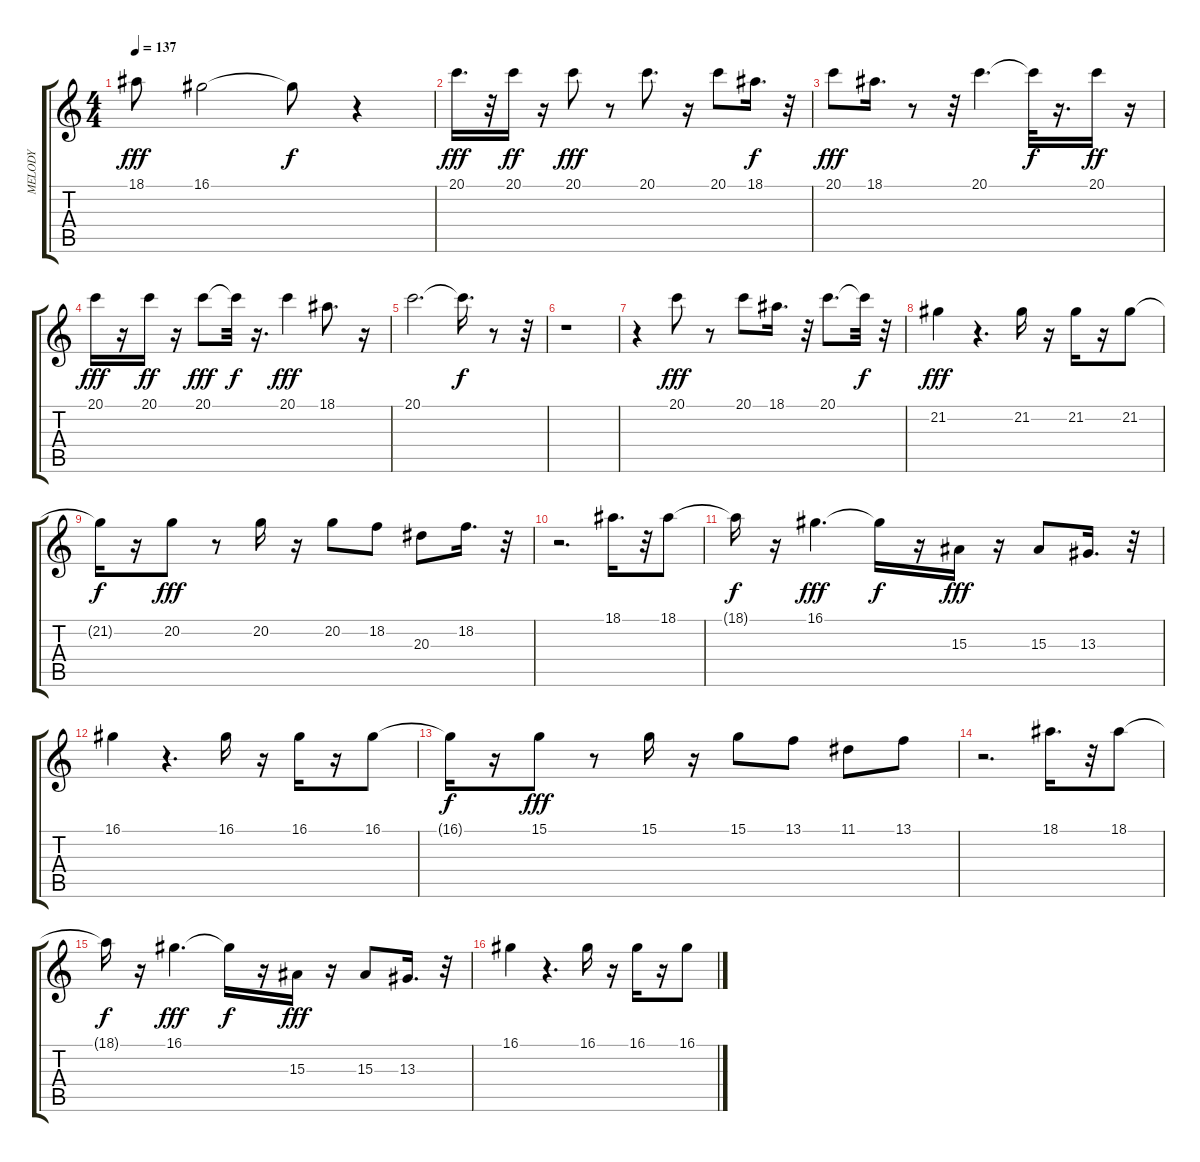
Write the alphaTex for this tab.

\track ("MELODY" "MELODY") {instrument synthbrass1}
\staff {score tabs}
\tuning (E4 B3 G3 D3 A2 E2) {hide}
\ts (4 4)
\tempo 137
\clef g2
\ks c
18.1.8{dy fff} 16.1.2 16.1{t}.8{dy f} r.4 |
20.1.16{d dy fff} r.32 20.1.16{dy ff} r.16 20.1.8{dy fff} r.8 20.1.8{d} r.16 20.1.8 18.1.16{d dy f} r.32 |
20.1.8{dy fff} 18.1.16{d} r.8 r.32 20.1.4{d} 20.1{t}.32{dy f} r.16{d} 20.1.16{dy ff} r.16 |
20.1.16{dy fff} r.16 20.1.16{dy ff} r.16 20.1.8{dy fff} 20.1{t}.32{dy f} r.16{d} 20.1.4{dy fff} 18.1.8{d} r.16 |
20.1.2{d} 20.1{t}.16{d dy f} r.8 r.32 |
r.1 |
r.4 20.1.8{dy fff} r.8 20.1.8 18.1.16{d} r.32 20.1.8{d} 20.1{t}.32{dy f} r.32 |
21.2.4{dy fff} r.4{d} 21.2.16 r.16 21.2.16 r.16 21.2.8 |
21.2{t}.16{dy f} r.16 20.2.8{dy fff} r.8 20.2.16 r.16 20.2.8 18.2.8 20.3.8 18.2.16{d} r.32 |
r.2{d} 18.1.16{d} r.32 18.1.8 |
18.1{t}.16{dy f} r.16 16.1.4{d dy fff} 16.1{t}.16{dy f} r.16 15.3.16{dy fff} r.16 15.3.8 13.3.16{d} r.32 |
16.1.4 r.4{d} 16.1.16 r.16 16.1.16 r.16 16.1.8 |
16.1{t}.16{dy f} r.16 15.1.8{dy fff} r.8 15.1.16 r.16 15.1.8 13.1.8 11.1.8 13.1.8 |
r.2{d} 18.1.16{d} r.32 18.1.8 |
18.1{t}.16{dy f} r.16 16.1.4{d dy fff} 16.1{t}.16{dy f} r.16 15.3.16{dy fff} r.16 15.3.8 13.3.16{d} r.32 |
16.1.4 r.4{d} 16.1.16 r.16 16.1.16 r.16 16.1.8
